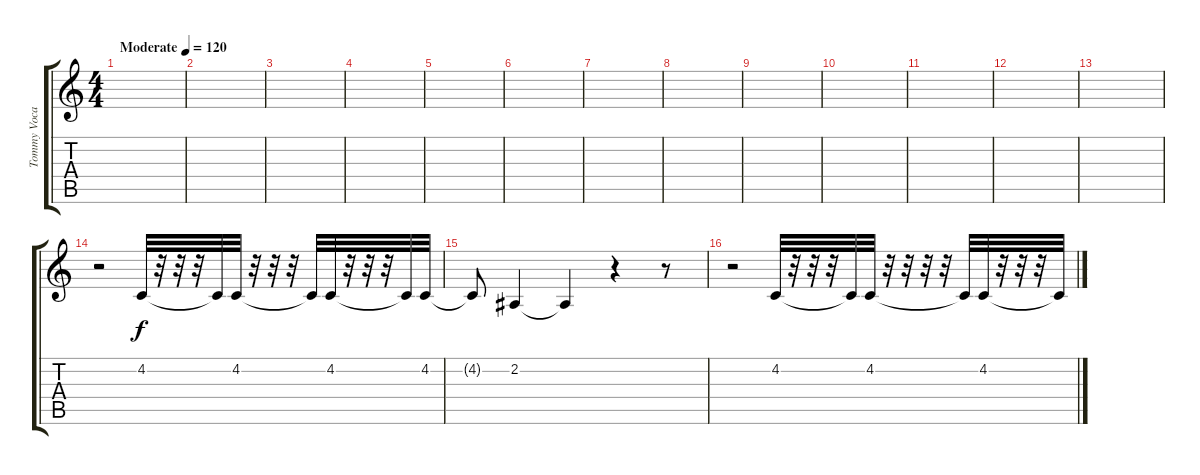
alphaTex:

\track ("Tommy Vocals" "Tommy Voca") {instrument flute}
\staff {score tabs}
\tuning (Db4 Ab3 E3 B2 Gb2 Db2) {hide}
\ts (4 4)
\tempo (120 "Moderate")
\clef g2
\ks c
|
|
|
|
|
|
|
|
|
|
|
|
|
r.2 4.2.32 r.32 r.32 r.32 4.2{t}.32 4.2.32 r.32 r.32 r.32 4.2{t}.32 4.2.32 r.32 r.32 r.32 4.2{t}.32 4.2.32 |
4.2{t}.8 2.2.4 2.2{t}.4 r.4 r.8 |
r.2 4.2.32 r.32 r.32 r.32 4.2{t}.32 4.2.32 r.32 r.32 r.32 r.32 4.2{t}.32 4.2.32 r.32 r.32 r.32 4.2{t}.32
